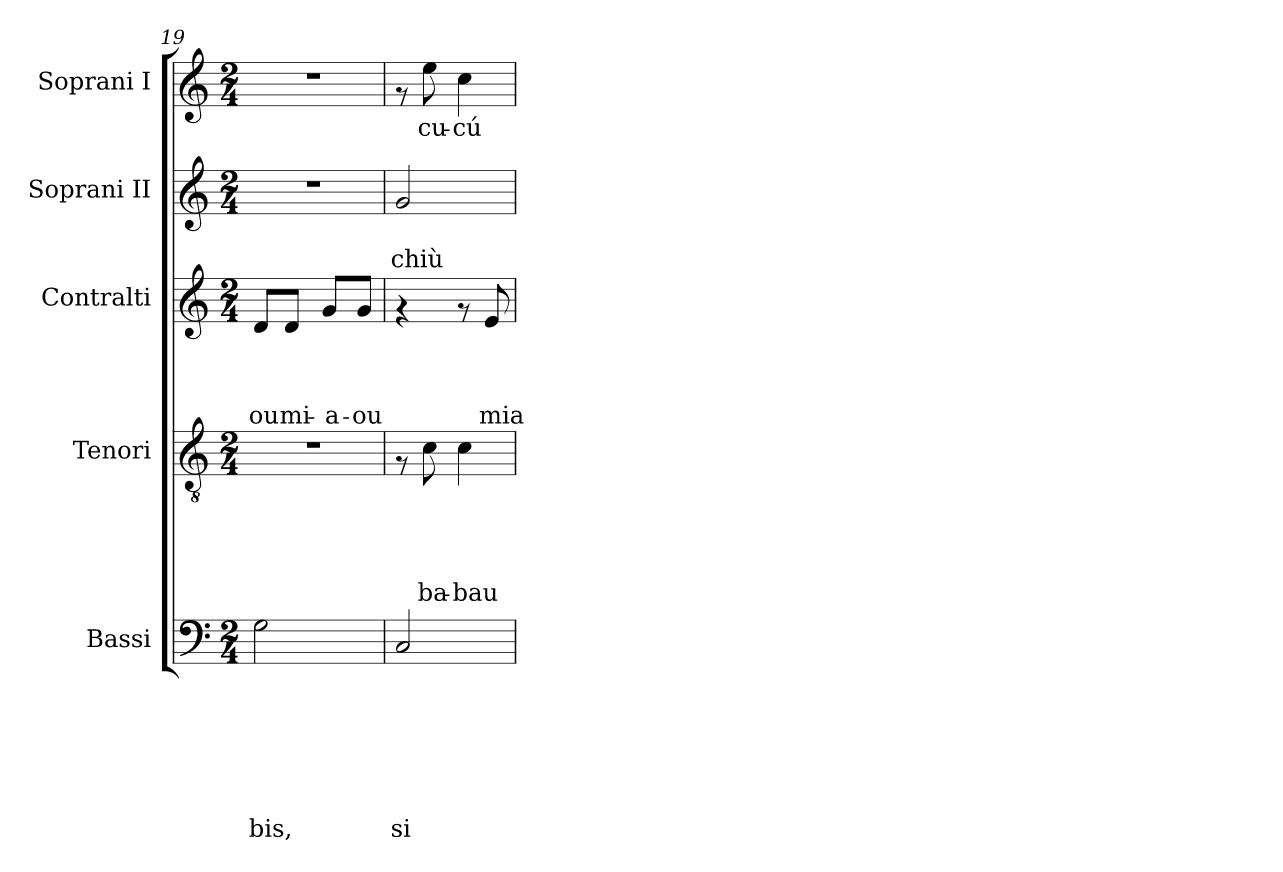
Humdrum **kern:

**kern	**text	**text	**text	**text	**text	**text	**text	**kern	**text	**text	**text	**text	**text	**kern	**text	**text	**text	**text	**kern	**text	**text	**kern	**text
*part5	*part5	*part5	*part5	*part5	*part5	*part5	*part5	*part4	*part4	*part4	*part4	*part4	*part4	*part3	*part3	*part3	*part3	*part3	*part2	*part2	*part2	*part1	*part1
*staff5	*staff5	*staff5	*staff5	*staff5	*staff5	*staff5	*staff5	*staff4	*staff4	*staff4	*staff4	*staff4	*staff4	*staff3	*staff3	*staff3	*staff3	*staff3	*staff2	*staff2	*staff2	*staff1	*staff1
*I"Bassi	*	*	*	*	*	*	*	*I"Tenori	*	*	*	*	*	*I"Contralti	*	*	*	*	*I"Soprani II	*	*	*I"Soprani I	*
*clefF4	*	*	*	*	*	*	*	*clefGv2	*	*	*	*	*	*clefG2	*	*	*	*	*clefG2	*	*	*clefG2	*
*k[]	*	*	*	*	*	*	*	*k[]	*	*	*	*	*	*k[]	*	*	*	*	*k[]	*	*	*k[]	*
*C:	*	*	*	*	*	*	*	*C:	*	*	*	*	*	*C:	*	*	*	*	*C:	*	*	*C:	*
*M2/4	*	*	*	*	*	*	*	*M2/4	*	*	*	*	*	*M2/4	*	*	*	*	*M2/4	*	*	*M2/4	*
=19	=19	=19	=19	=19	=19	=19	=19	=19	=19	=19	=19	=19	=19	=19	=19	=19	=19	=19	=19	=19	=19	=19	=19
!	!	!	!	!	!	!	!LO:LY:b	!	!	!	!	!	!	!	!	!	!	!LO:LY:b	!	!	!	!	!
2G\	.	.	.	.	.	.	-bis,	2r	.	.	.	.	.	8d/L	.	.	.	-ou	2r	.	.	2r	.
!	!	!	!	!	!	!	!	!	!	!	!	!	!	!	!	!	!	!LO:LY:b	!	!	!	!	!
.	.	.	.	.	.	.	.	.	.	.	.	.	.	8d/J	.	.	.	mi-	.	.	.	.	.
!	!	!	!	!	!	!	!	!	!	!	!	!	!	!	!	!	!	!LO:LY:b	!	!	!	!	!
.	.	.	.	.	.	.	.	.	.	.	.	.	.	8g/L	.	.	.	-a-	.	.	.	.	.
!	!	!	!	!	!	!	!	!	!	!	!	!	!	!	!	!	!	!LO:LY:b	!	!	!	!	!
.	.	.	.	.	.	.	.	.	.	.	.	.	.	8g/J	.	.	.	-ou	.	.	.	.	.
=20	=20	=20	=20	=20	=20	=20	=20	=20	=20	=20	=20	=20	=20	=20	=20	=20	=20	=20	=20	=20	=20	=20	=20
!	!	!	!	!	!	!	!LO:LY:b	!	!	!	!	!	!	!	!	!	!	!	!	!	!LO:LY:b	!	!
2C/	.	.	.	.	.	.	si-	8rF	.	.	.	.	.	4rf	.	.	.	.	2g/	.	chiù	8rf	.
!	!	!	!	!	!	!	!	!	!	!	!	!	!LO:LY:b	!	!	!	!	!	!	!	!	!	!LO:LY:b
.	.	.	.	.	.	.	.	8c\	.	.	.	.	ba-	.	.	.	.	.	.	.	.	8ee\	cu-
!	!	!	!	!	!	!	!	!	!	!	!	!	!LO:LY:b	!	!	!	!	!	!	!	!	!	!LO:LY:b
.	.	.	.	.	.	.	.	4c\	.	.	.	.	-bau	8rf	.	.	.	.	.	.	.	4cc\	-cú
!	!	!	!	!	!	!	!	!	!	!	!	!	!	!	!	!	!	!LO:LY:b	!	!	!	!	!
.	.	.	.	.	.	.	.	.	.	.	.	.	.	8e/	.	.	.	mia-	.	.	.	.	.
=	=	=	=	=	=	=	=	=	=	=	=	=	=	=	=	=	=	=	=	=	=	=	=
*-	*-	*-	*-	*-	*-	*-	*-	*-	*-	*-	*-	*-	*-	*-	*-	*-	*-	*-	*-	*-	*-	*-	*-
